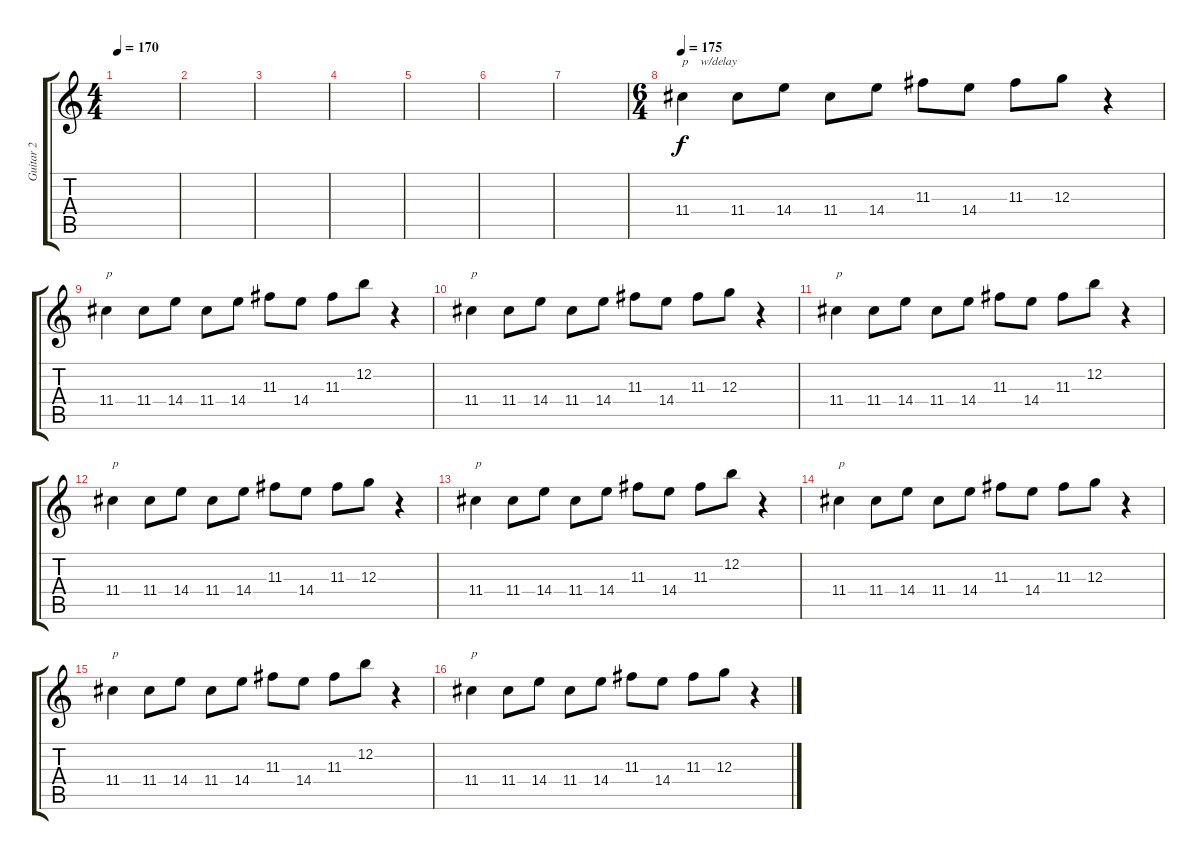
\track ("Guitar 2" "Guitar 2") {instrument distortionguitar}
\staff {score tabs}
\tuning (E4 B3 G3 D3 A2 E2) {hide}
\ts (4 4)
\tempo 170
\clef g2
\ks c
|
|
|
|
|
|
|
\ts (6 4)
\tempo 175
11.4.4{txt "p    w/delay"} 11.4.8 14.4.8 11.4.8 14.4.8 11.3.8 14.4.8 11.3.8 12.3.8 r.4 |
11.4.4{txt "p"} 11.4.8 14.4.8 11.4.8 14.4.8 11.3.8 14.4.8 11.3.8 12.2.8 r.4 |
11.4.4{txt "p"} 11.4.8 14.4.8 11.4.8 14.4.8 11.3.8 14.4.8 11.3.8 12.3.8 r.4 |
11.4.4{txt "p"} 11.4.8 14.4.8 11.4.8 14.4.8 11.3.8 14.4.8 11.3.8 12.2.8 r.4 |
11.4.4{txt "p"} 11.4.8 14.4.8 11.4.8 14.4.8 11.3.8 14.4.8 11.3.8 12.3.8 r.4 |
11.4.4{txt "p"} 11.4.8 14.4.8 11.4.8 14.4.8 11.3.8 14.4.8 11.3.8 12.2.8 r.4 |
11.4.4{txt "p"} 11.4.8 14.4.8 11.4.8 14.4.8 11.3.8 14.4.8 11.3.8 12.3.8 r.4 |
11.4.4{txt "p"} 11.4.8 14.4.8 11.4.8 14.4.8 11.3.8 14.4.8 11.3.8 12.2.8 r.4 |
11.4.4{txt "p"} 11.4.8 14.4.8 11.4.8 14.4.8 11.3.8 14.4.8 11.3.8 12.3.8 r.4
